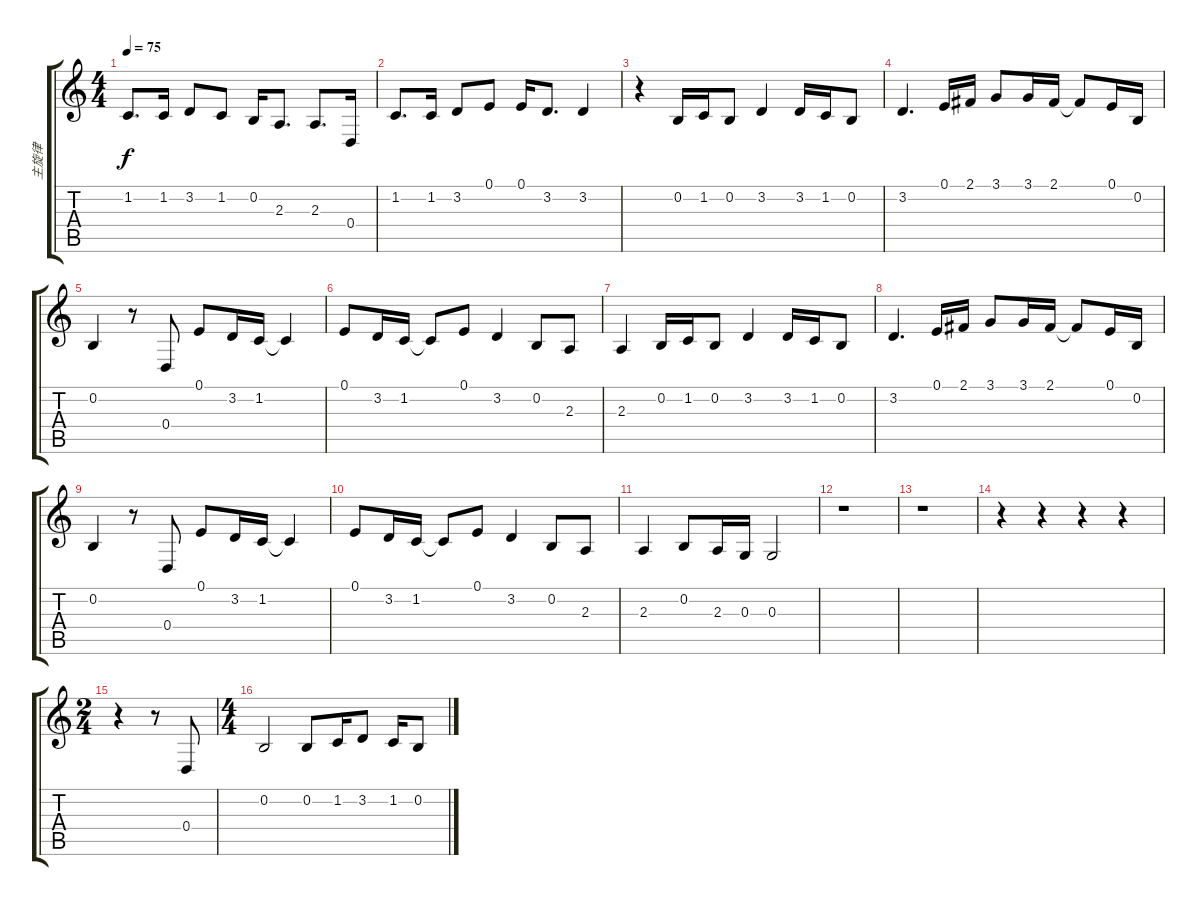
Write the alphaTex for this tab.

\track ("主旋律" "主旋律") {instrument choiraahs}
\staff {score tabs}
\tuning (E4 B3 G3 D3 A2 E2) {hide}
\ts (4 4)
\tempo 75
\clef g2
\ks c
1.2.8{d dy f} 1.2.16 3.2.8 1.2.8 0.2.16 2.3.8{d} 2.3.8{d} 0.4.16 |
1.2.8{d} 1.2.16 3.2.8 0.1.8 0.1.16 3.2.8{d} 3.2.4 |
r.4 0.2.16 1.2.16 0.2.8 3.2.4 3.2.16 1.2.16 0.2.8 |
3.2.4{d} 0.1.16 2.1.16 3.1.8 3.1.16 2.1.16 2.1{t}.8 0.1.16 0.2.16 |
0.2.4 r.8 0.4.8 0.1.8 3.2.16 1.2.16 1.2{t}.4 |
0.1.8 3.2.16 1.2.16 1.2{t}.8 0.1.8 3.2.4 0.2.8 2.3.8 |
2.3.4 0.2.16 1.2.16 0.2.8 3.2.4 3.2.16 1.2.16 0.2.8 |
3.2.4{d} 0.1.16 2.1.16 3.1.8 3.1.16 2.1.16 2.1{t}.8 0.1.16 0.2.16 |
0.2.4 r.8 0.4.8 0.1.8 3.2.16 1.2.16 1.2{t}.4 |
0.1.8 3.2.16 1.2.16 1.2{t}.8 0.1.8 3.2.4 0.2.8 2.3.8 |
2.3.4 0.2.8 2.3.16 0.3.16 0.3.2 |
r.1 |
r.1 |
r.4 r.4 r.4 r.4 |
\ts (2 4)
r.4 r.8 0.4.8 |
\ts (4 4)
0.2.2 0.2.8 1.2.16 3.2.8 1.2.16 0.2.8
